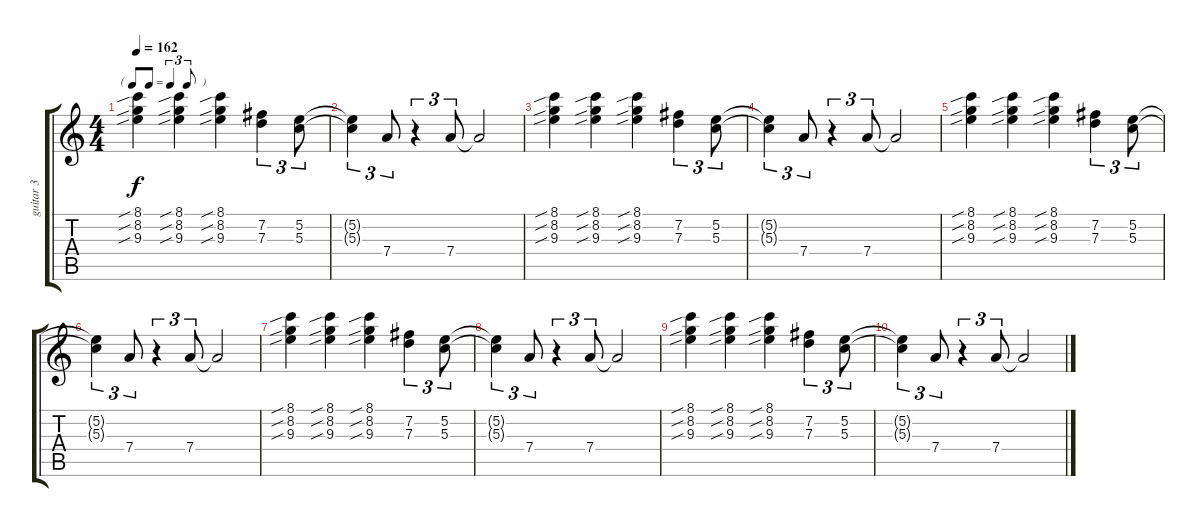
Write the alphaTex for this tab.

\track ("guitar 3" "guitar 3") {instrument overdrivenguitar}
\staff {score tabs}
\tuning (E4 B3 G3 D3 A2 E2) {hide}
\ts (4 4)
\tf triplet8th
\tempo 162
\clef g2
\ks c
(8.1{sib} 8.2{sib} 9.3{sib}).4{dy f} (8.1{sib} 8.2{sib} 9.3{sib}).4 (8.1{sib} 8.2{sib} 9.3{sib}).4 (7.2 7.3).4{tu (3 2)} (5.2 5.3).8{tu (3 2)} |
(5.2{t} 5.3{t}).4{tu (3 2)} 7.4.8{tu (3 2)} r.4{tu (3 2)} 7.4.8{tu (3 2)} 7.4{t}.2 |
(8.1{sib} 8.2{sib} 9.3{sib}).4 (8.1{sib} 8.2{sib} 9.3{sib}).4 (8.1{sib} 8.2{sib} 9.3{sib}).4 (7.2 7.3).4{tu (3 2)} (5.2 5.3).8{tu (3 2)} |
(5.2{t} 5.3{t}).4{tu (3 2)} 7.4.8{tu (3 2)} r.4{tu (3 2)} 7.4.8{tu (3 2)} 7.4{t}.2 |
(8.1{sib} 8.2{sib} 9.3{sib}).4 (8.1{sib} 8.2{sib} 9.3{sib}).4 (8.1{sib} 8.2{sib} 9.3{sib}).4 (7.2 7.3).4{tu (3 2)} (5.2 5.3).8{tu (3 2)} |
(5.2{t} 5.3{t}).4{tu (3 2)} 7.4.8{tu (3 2)} r.4{tu (3 2)} 7.4.8{tu (3 2)} 7.4{t}.2 |
(8.1{sib} 8.2{sib} 9.3{sib}).4 (8.1{sib} 8.2{sib} 9.3{sib}).4 (8.1{sib} 8.2{sib} 9.3{sib}).4 (7.2 7.3).4{tu (3 2)} (5.2 5.3).8{tu (3 2)} |
(5.2{t} 5.3{t}).4{tu (3 2)} 7.4.8{tu (3 2)} r.4{tu (3 2)} 7.4.8{tu (3 2)} 7.4{t}.2 |
(8.1{sib} 8.2{sib} 9.3{sib}).4 (8.1{sib} 8.2{sib} 9.3{sib}).4 (8.1{sib} 8.2{sib} 9.3{sib}).4 (7.2 7.3).4{tu (3 2)} (5.2 5.3).8{tu (3 2)} |
(5.2{t} 5.3{t}).4{tu (3 2)} 7.4.8{tu (3 2)} r.4{tu (3 2)} 7.4.8{tu (3 2)} 7.4{t}.2
